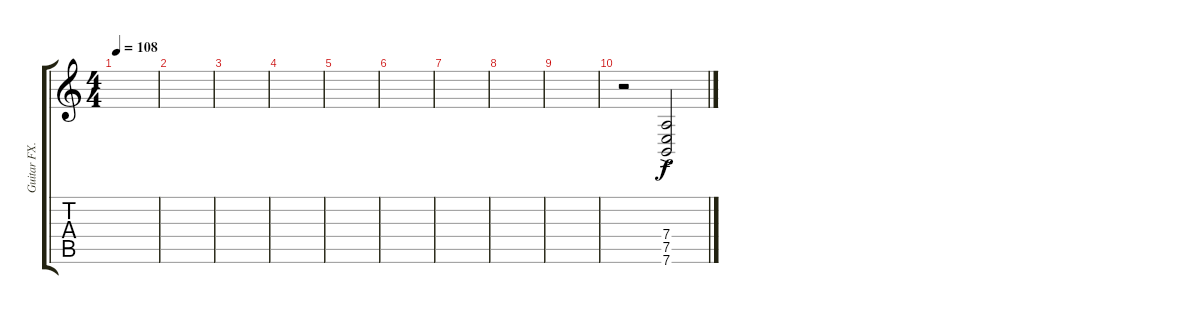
\track ("Guitar FX." "Guitar FX.") {instrument guitarfretnoise}
\staff {score tabs}
\tuning (E4 B3 G3 D3 A2 E2) {hide}
\ts (4 4)
\tempo 108
\clef g2
\ks c
|
|
|
|
|
|
|
|
|
r.2 (7.4 7.5 7.6{ac}).2
